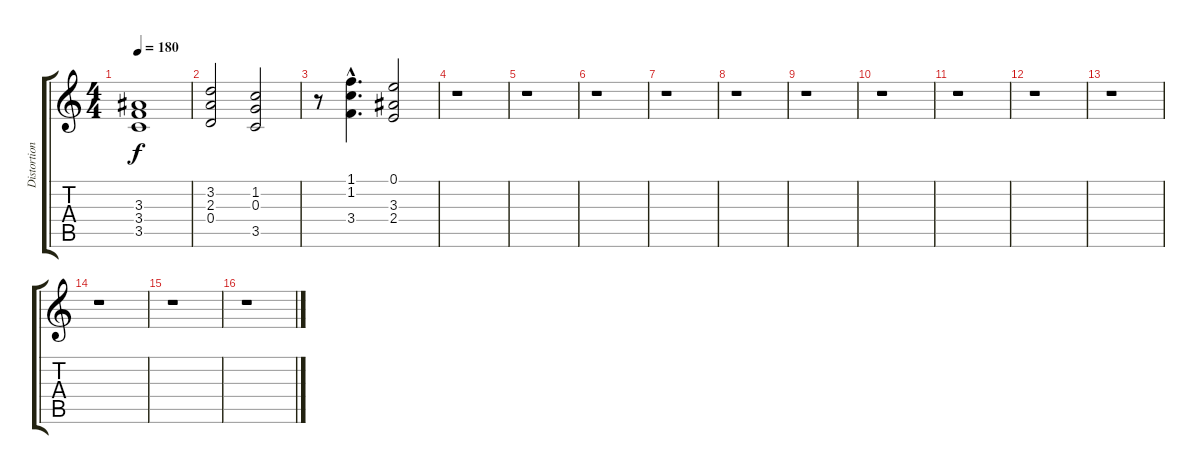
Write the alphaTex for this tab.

\track ("Distortion Guitar 1" "Distortion") {instrument distortionguitar}
\staff {score tabs}
\tuning (E4 B3 G3 D3 A2 E2) {hide}
\ts (4 4)
\tempo 180
\clef g2
\ks c
(3.3{t} 3.4{t} 3.5{t}).1{dy f} |
(3.2 2.3 0.4).2 (1.2 0.3 3.5).2 |
r.8 (1.1{hac} 1.2{hac} 3.4{hac}).4{d} (0.1 3.3 2.4).2 |
r.1 |
r.1 |
r.1 |
r.1 |
r.1 |
r.1 |
r.1 |
r.1 |
r.1 |
r.1 |
r.1 |
r.1 |
r.1
